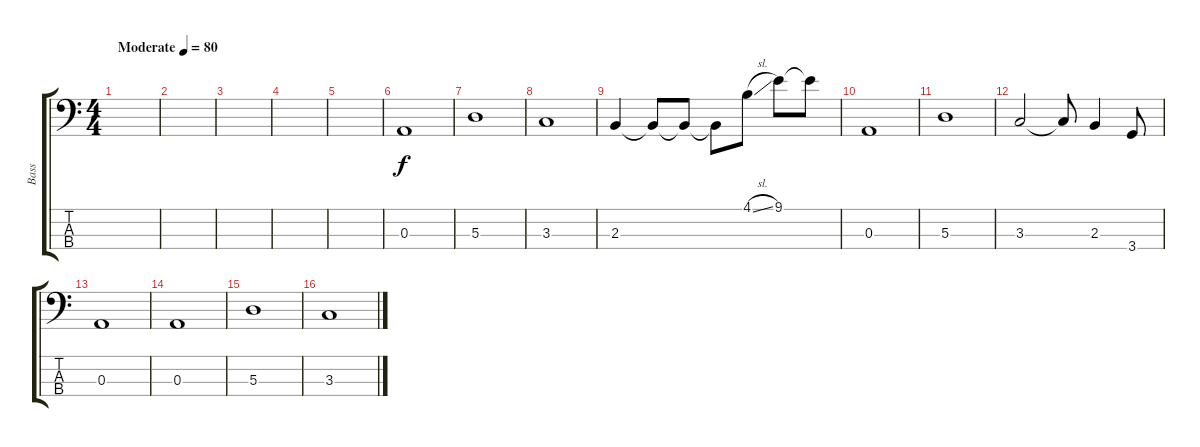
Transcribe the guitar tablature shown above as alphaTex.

\track ("Bass" "Bass") {instrument electricbassfinger}
\staff {score tabs}
\tuning (G2 D2 A1 E1) {hide}
\ts (4 4)
\tempo (80 "Moderate")
\clef f4
\ks c
|
|
|
|
|
0.3.1 |
5.3.1 |
3.3.1 |
2.3.4 2.3{t}.8 2.3{t}.8 2.3{t}.8 4.1{sl}.8 9.1.8 9.1{t}.8 |
0.3.1 |
5.3.1 |
3.3.2 3.3{t}.8 2.3.4 3.4.8 |
0.3.1 |
0.3.1 |
5.3.1 |
3.3.1
